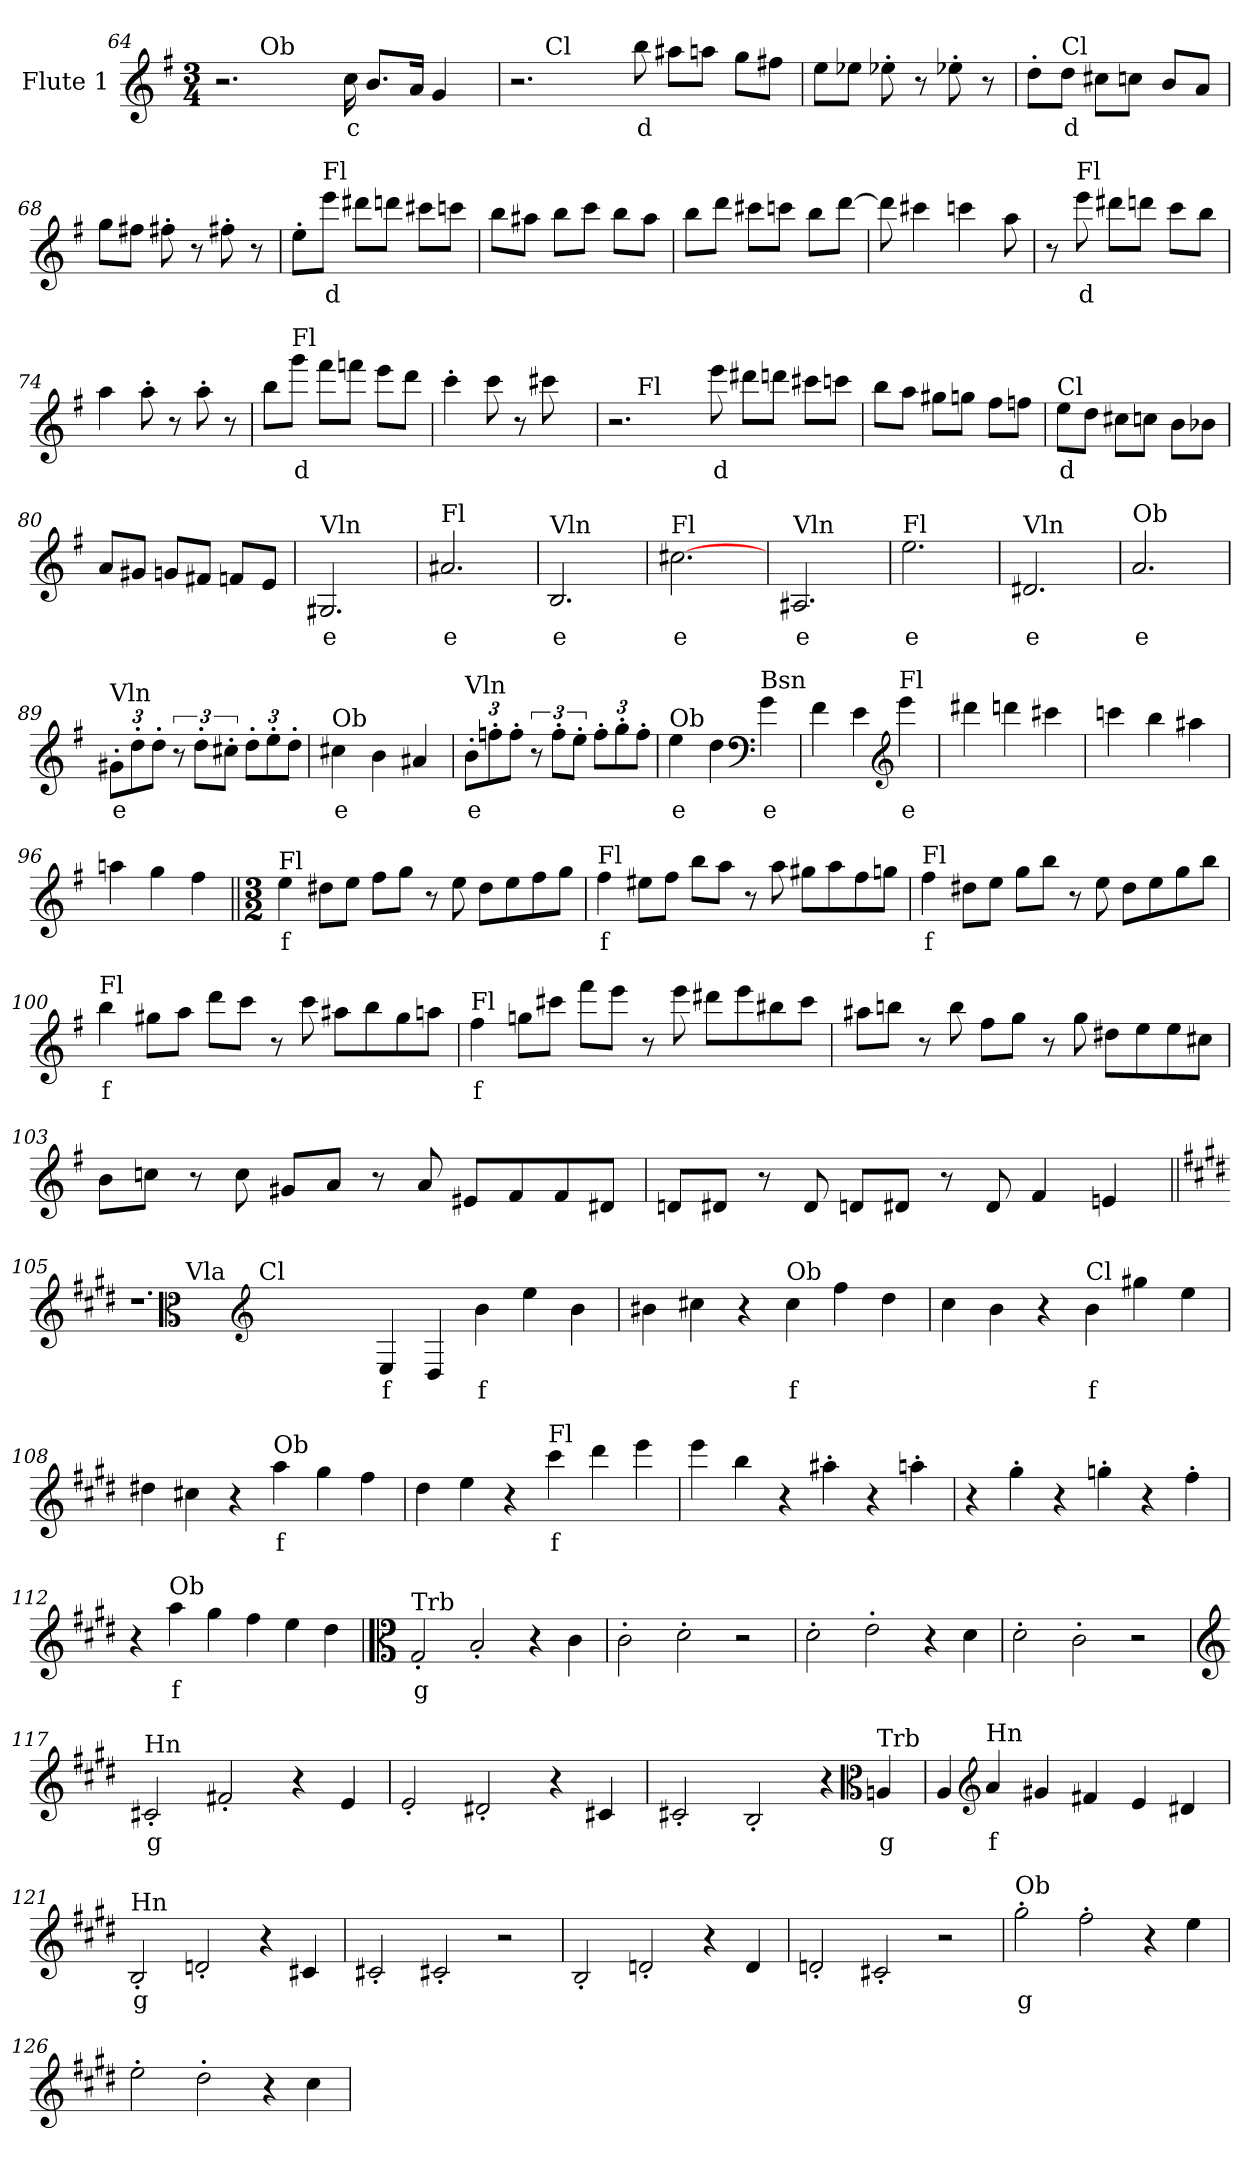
**kern	**text
*part1	*part1
*staff1	*staff1
*I"Flute 1	*
*I'Fl 1	*
*clefG2	*
*k[f#]	*
*M3/4	*
=64	=64
*^	*
2.r	8.ryy	.
!	!LO:TX:a:t=Ob	!
.	1ryy	.
!	!	!LO:LY:color=#FF0000
16cc	.	c
8.b/L	.	.
16a/Jk	.	.
4g	.	.
.	8ryy	.
!!LO:PB:g=z	!!
=65	=65	=65
2.r	8ryy	.
!	!LO:TX:a:t=Cl	!
.	1ryy	.
!	!	!LO:LY:color=#FF0000
8bb	.	d
8aa#X\L	.	.
8aa\J	.	.
8gg\L	4ryy	.
8ff#X\J	.	.
*v	*v	*
=66	=66
8ee\L	.
8ee-X\J	.
8ee-X'	.
8r	.
8ee-X'	.
8r	.
=67	=67
8dd'\L	.
!LO:TX:a:t=Cl	!
!	!LO:LY:color=#FF0000
8dd\J	d
8cc#X\L	.
8cc\J	.
8b/L	.
8a/J	.
=68	=68
8gg\L	.
8ff#X\J	.
8ff#X'	.
8r	.
8ff#X'	.
8r	.
!!LO:PB:g=z
=69	=69
8ee'\L	.
!LO:TX:a:t=Fl	!
!	!LO:LY:color=#FF0000
8eee\J	d
8ddd#X\L	.
8dddn\J	.
8ccc#X\L	.
8cccn\J	.
=70	=70
8bb\L	.
8aa#X\J	.
8bb\L	.
8ccc\J	.
8bb\L	.
8aa#\J	.
=71	=71
8bb\L	.
8ddd\J	.
8ccc#X\L	.
8cccn\J	.
8bb\L	.
[8ddd\J	.
=72	=72
8ddd]	.
4ccc#X	.
4cccn	.
8aa	.
!!LO:PB:g=z
=73	=73
8r	.
!LO:TX:a:t=Fl	!
!	!LO:LY:color=#FF0000
8eee	d
8ddd#X\L	.
8dddn\J	.
8ccc\L	.
8bb\J	.
=74	=74
4aa	.
8aa'	.
8r	.
8aa'	.
8r	.
=75	=75
8bb\L	.
!LO:TX:a:t=Fl	!
!	!LO:LY:color=#FF0000
8ggg\J	d
8fff#\L	.
8fffn\J	.
8eee\L	.
8ddd\J	.
!!LO:PB:g=z
=76	=76
4ccc'	.
8ccc	.
8r	.
8ccc#X	.
8ryy	.
=77	=77
*^	*
2.r	8ryy	.
!	!LO:TX:a:t=Fl	!
.	1ryy	.
!	!	!LO:LY:color=#FF0000
8eee	.	d
8ddd#X\L	.	.
8dddn\J	.	.
8ccc#X\L	4ryy	.
8cccn\J	.	.
*v	*v	*
=78	=78
8bb\L	.
8aa\J	.
8gg#X\L	.
8ggn\J	.
8ff#\L	.
8ffn\J	.
=79	=79
!LO:TX:a:t=Cl	!
!	!LO:LY:color=#FF0000
8ee\L	d
8dd\J	.
8cc#X\L	.
8cc\J	.
8b\L	.
8b-X\J	.
=80	=80
8a/L	.
8g#X/J	.
8g/L	.
8f#X/J	.
8f/L	.
8e/J	.
!!LO:PB:g=z
=81	=81
!LO:TX:a:t=Vln	!
!	!LO:LY:color=#FF0000
2.G#X	e
=82	=82
!LO:TX:a:t=Fl	!
!	!LO:LY:color=#FF0000
2.a#X	e
=83	=83
!LO:TX:a:t=Vln	!
!	!LO:LY:color=#FF0000
2.B	e
=84	=84
!LO:TX:a:t=Fl	!
!	!LO:LY:color=#FF0000
[2.cc#X	e
=85	=85
!LO:TX:a:t=Vln	!
!	!LO:LY:color=#FF0000
2.A#X	e
=86	=86
!LO:TX:a:t=Fl	!
!	!LO:LY:color=#FF0000
2.ee	e
=87	=87
!LO:TX:a:t=Vln	!
!	!LO:LY:color=#FF0000
2.d#X	e
=88	=88
!LO:TX:a:t=Ob	!
!	!LO:LY:color=#FF0000
2.a	e
!!LO:PB:g=z
=89	=89
*Xbrackettup	*
!LO:TX:a:t=Vln	!
!	!LO:LY:color=#FF0000
12g#X'\L	e
12dd'\	.
12dd'\J	.
*brackettup	*
12r	.
12dd'\L	.
12cc#X'\J	.
*Xbrackettup	*
12dd'\L	.
12ee'\	.
12dd'\J	.
=90	=90
!LO:TX:a:t=Ob	!
!	!LO:LY:color=#FF0000
4cc#X	e
4b	.
4a#X	.
=91	=91
!LO:TX:a:t=Vln	!
!	!LO:LY:color=#FF0000
12b'\L	e
12ffn'\	.
12ff'\J	.
*brackettup	*
12r	.
12ff'\L	.
12ee'\J	.
*Xbrackettup	*
12ff'\L	.
12gg'\	.
12ff'\J	.
=92	=92
!LO:TX:a:t=Ob	!
!	!LO:LY:color=#FF0000
4ee	e
4dd	.
*clefF4	*
!LO:TX:a:t=Bsn	!
!	!LO:LY:color=#FF0000
4g	e
!!LO:PB:g=z
=93	=93
4f#	.
4e	.
*clefG2	*
!LO:TX:a:t=Fl	!
!	!LO:LY:color=#FF0000
4eee	e
=94	=94
4ddd#X	.
4dddn	.
4ccc#X	.
=95	=95
4cccn	.
4bb	.
4aa#X	.
=96	=96
4aan	.
4gg	.
4ff#	.
!!LO:PB:g=z
=97||	=97||
*M3/2	*
!LO:TX:a:t=Fl	!
!	!LO:LY:color=#FF0000
4ee	f
8dd#X\L	.
8ee\J	.
8ff#\L	.
8gg\J	.
8r	.
8ee	.
8dd#\L	.
8ee\	.
8ff#\	.
8gg\J	.
=98	=98
!LO:TX:a:t=Fl	!
!	!LO:LY:color=#FF0000
4ff#	f
8ee#X\L	.
8ff#\J	.
8bb\L	.
8aa\J	.
8r	.
8aa	.
8gg#X\L	.
8aa\	.
8ff#\	.
8ggn\J	.
=99	=99
!LO:TX:a:t=Fl	!
!	!LO:LY:color=#FF0000
4ff#	f
8dd#X\L	.
8ee\J	.
8gg\L	.
8bb\J	.
8r	.
8ee	.
8dd#\L	.
8ee\	.
8gg\	.
8bb\J	.
=100	=100
!LO:TX:a:t=Fl	!
!	!LO:LY:color=#FF0000
4bb	f
8gg#X\L	.
8aa\J	.
8ddd\L	.
8ccc\J	.
8r	.
8ccc	.
8aa#X\L	.
8bb\	.
8gg#\	.
8aan\J	.
!!LO:PB:g=z
=101	=101
!LO:TX:a:t=Fl	!
!	!LO:LY:color=#FF0000
4ff#	f
8ggn\L	.
8ccc#X\J	.
8fff#\L	.
8eee\J	.
8r	.
8eee	.
8ddd#X\L	.
8eee\	.
8bb#X\	.
8ccc#\J	.
=102	=102
8aa#X\L	.
8bbn\J	.
8r	.
8bb	.
8ff#\L	.
8gg\J	.
8r	.
8gg	.
8dd#X\L	.
8ee\	.
8ee\	.
8cc#X\J	.
=103	=103
8b\L	.
8ccn\J	.
8r	.
8cc	.
8g#X/L	.
8a/J	.
8r	.
8a	.
8e#X/L	.
8f#/	.
8f#/	.
8d#X/J	.
=104	=104
8dn/L	.
8d#X/J	.
8r	.
8d#	.
8dn/L	.
8d#X/J	.
8r	.
8d#	.
4f#	.
4en	.
!!LO:PB:g=z
=105||	=105||
*k[f#c#g#d#]	*
*^	*
*	*^	*
1.r	4ryy	2.ryy	.
*clefC3	*	*	*
!	!LO:TX:a:t=Vla	!	!
.	1ryy	.	.
*clefG2	*	*	*
!	!	!LO:TX:a:t=Cl	!
.	.	0ryy	.
.	1.ryy	.	.
!	!	!	!LO:LY:color=#FF0000
4E	.	.	f
4D#	.	.	.
!	!	!	!LO:LY:color=#FF0000
4b	.	.	f
4ee	.	.	.
4b	.	.	.
*v	*v	*v	*
=106	=106
4b#X	.
4cc#X	.
4r	.
!LO:TX:a:t=Ob	!
!	!LO:LY:color=#FF0000
4cc#	f
4ff#	.
4dd#	.
=107	=107
4cc#	.
4b	.
4r	.
!LO:TX:a:t=Cl	!
!	!LO:LY:color=#FF0000
4b	f
4gg#X	.
4ee	.
=108	=108
4dd#X	.
4cc#X	.
4r	.
!LO:TX:a:t=Ob	!
!	!LO:LY:color=#FF0000
4aa	f
4gg#	.
4ff#	.
!!LO:PB:g=z
=109	=109
4dd#	.
4ee	.
4r	.
!LO:TX:a:t=Fl	!
!	!LO:LY:color=#FF0000
4ccc#	f
4ddd#	.
4eee	.
=110	=110
4eee	.
4bb	.
4r	.
4aa#X'	.
4r	.
4aan'	.
=111	=111
4r	.
4gg#'	.
4r	.
4ggn'	.
4r	.
4ff#'	.
=112	=112
4r	.
!LO:TX:a:t=Ob	!
!	!LO:LY:color=#FF0000
4aa	f
4gg#	.
4ff#	.
4ee	.
4dd#	.
!!LO:PB:g=z
=113	=113
*clefC3	*
!LO:TX:a:t=Trb	!
!	!LO:LY:color=#FF0000
2G#'	g
2B'	.
4r	.
4c#	.
=114	=114
2c#'	.
2d#'	.
2r	.
=115	=115
2d#'	.
2e'	.
4r	.
4d#	.
=116	=116
2d#'	.
2c#'	.
2r	.
!!LO:PB:g=z
=117	=117
*clefG2	*
!LO:TX:a:t=Hn	!
!	!LO:LY:color=#FF0000
2c#X'	g
2f#X'	.
4r	.
4e	.
=118	=118
2e'	.
2d#X'	.
4r	.
4c#X	.
=119	=119
2c#X'	.
2B'	.
4r	.
*clefC3	*
!LO:TX:a:t=Trb	!
!	!LO:LY:color=#FF0000
4An	g
=120	=120
4A	.
*clefG2	*
!LO:TX:a:t=Hn	!
!	!LO:LY:color=#FF0000
4a	f
4g#X	.
4f#X	.
4e	.
4d#X	.
!!LO:PB:g=z
=121	=121
!LO:TX:a:t=Hn	!
!	!LO:LY:color=#FF0000
2B'	g
2d'	.
4r	.
4c#X	.
=122	=122
2c#X'	.
2c#X'	.
2r	.
=123	=123
2B'	.
2d'	.
4r	.
4d	.
=124	=124
2d'	.
2c#X'	.
2r	.
!!LO:PB:g=z
=125	=125
!LO:TX:a:t=Ob	!
!	!LO:LY:color=#FF0000
2gg#'	g
2ff#'	.
4r	.
4ee	.
=126	=126
2ee'	.
2dd#'	.
4r	.
4cc#	.
=	=
*-	*-
